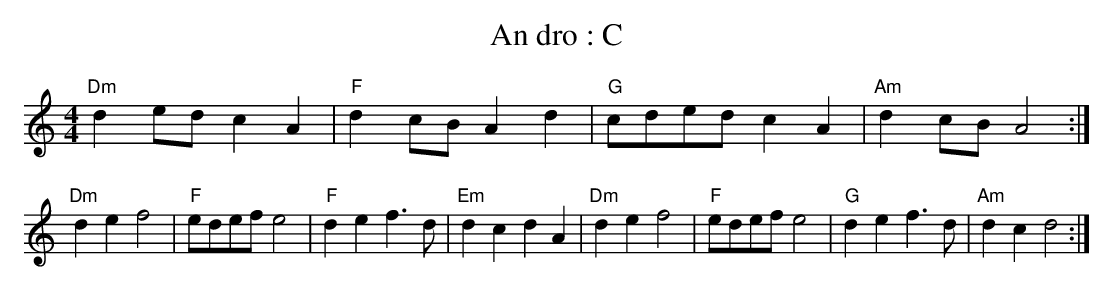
X:1
T:An dro : C
M:4/4
K:Am
"Dm"d2 ed c2 A2 | "F"d2 cB A2 d2 | "G"cded c2 A2 | "Am"d2 cB A4 :|
"Dm"d2 e2 f4 | "F"edef e4 | "F"d2 e2 f3 d | "Em"d2 c2 d2 A2 |\
"Dm"d2 e2 f4 | "F"edef e4 | "G"d2 e2 f3 d | "Am"d2 c2 d4 :|
